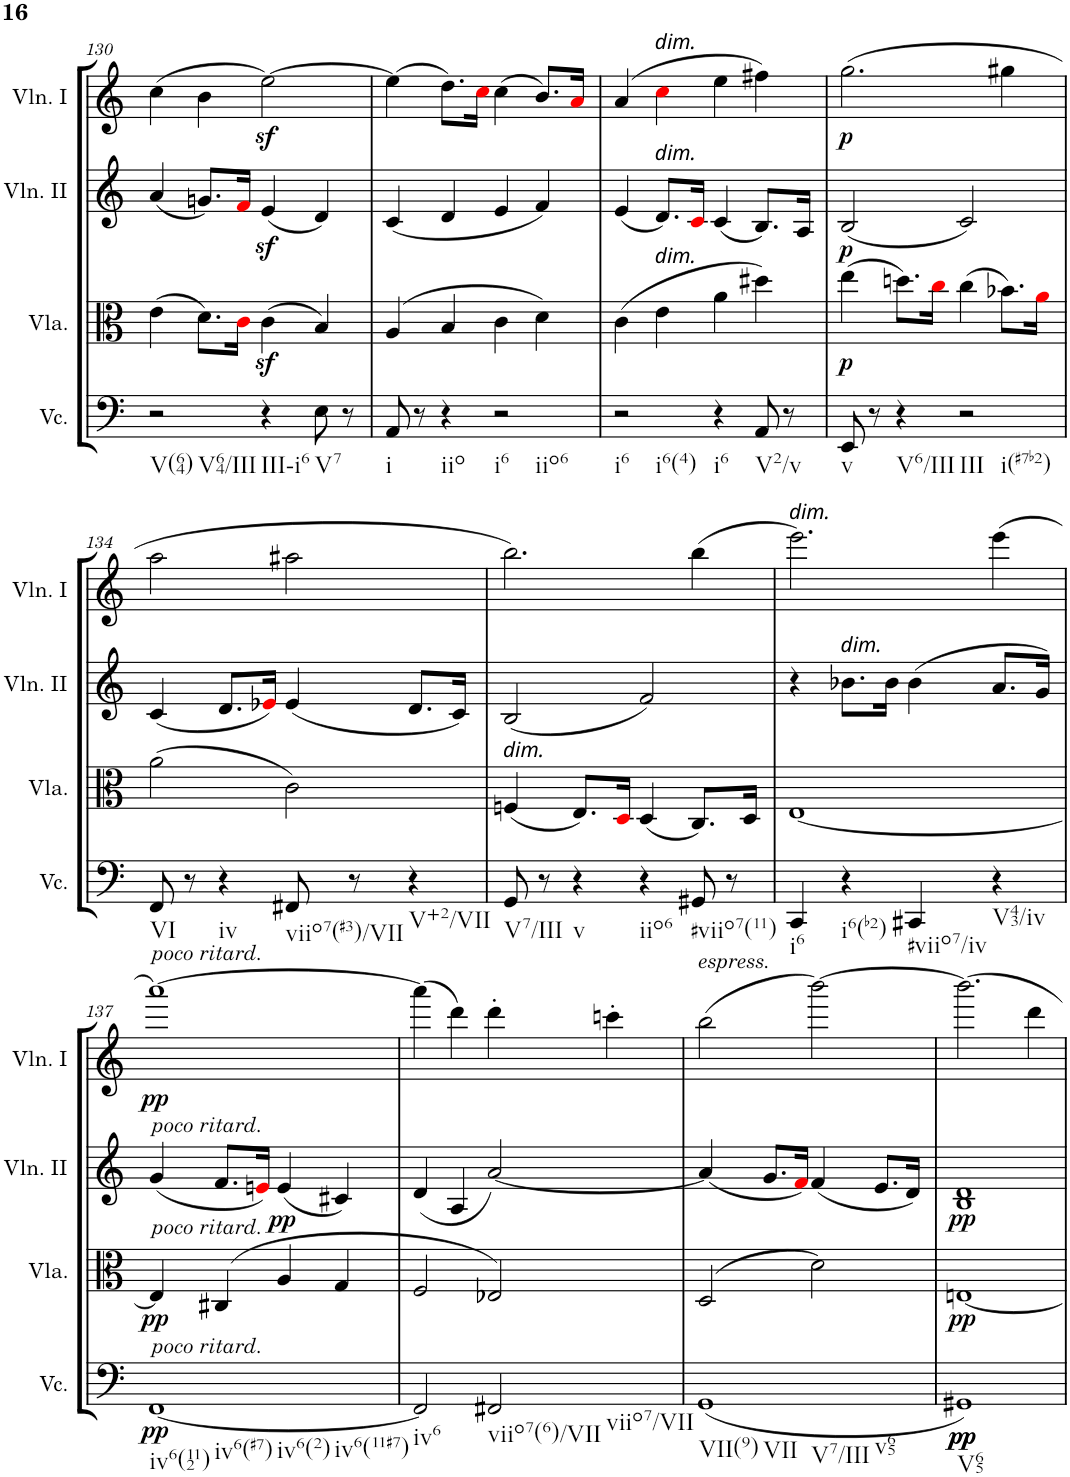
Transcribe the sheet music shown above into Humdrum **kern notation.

**kern	**dynam	**kern	**dynam	**kern	**dynam	**kern	**dynam
*part4	*part4	*part3	*part3	*part2	*part2	*part1	*part1
*staff4	*staff4	*staff3	*staff3	*staff2	*staff2	*staff1	*staff1
*I"Violoncello	*	*I"Viola	*	*I"Violino II	*	*I"Violino I	*
*I'Vc.	*	*I'Vla.	*	*I'Vln. II	*	*I'Vln. I	*
!!LO:PB:g=z
*clefC4	*	*clefC3	*	*clefG2	*	*clefG2	*
*k[]	*	*k[]	*	*k[]	*	*k[]	*
*C:	*	*C:	*	*C:	*	*C:	*
*M4/4	*	*M4/4	*	*M4/4	*	*M4/4	*
*met(c)	*	*met(c)	*	*met(c)	*	*met(c)	*
=130	=130	=130	=130	=130	=130	=130	=130
!LO:TX:b:t=V(64)	!	!	!	!	!	!	!
!LO:TX:b:t=V64/III	!	!	!	!	!	!	!
2r	.	(>4e\	.	(<4a/	.	(>4cc\	.
.	.	8.d\L)	.	8.gn/L)	.	4b\	.
.	.	16ci\Jk	.	16fi/Jk	.	.	.
!LO:TX:b:t=III-i6	!	!	!	!	!	!	!
4r	.	(>4cz<\	.	(<4ez</	.	[2eez<\)	.
!LO:TX:b:t=V7	!	!	!	!	!	!	!
8E\	.	4B/)	.	4d/)	.	.	.
8r	.	.	.	.	.	.	.
=131	=131	=131	=131	=131	=131	=131	=131
!LO:TX:b:t=i	!	!	!	!	!	!	!
8AA/	.	(>4A/	.	(<4c/	.	(>4ee\]	.
8r	.	.	.	.	.	.	.
!LO:TX:b:t=iio	!	!	!	!	!	!	!
4r	.	4B/	.	4d/	.	8.dd\L)	.
.	.	.	.	.	.	16cci\Jk	.
!LO:TX:b:t=i6	!	!	!	!	!	!	!
!LO:TX:b:t=iio6	!	!	!	!	!	!	!
2r	.	4c\	.	4e/	.	(>4cc\	.
.	.	4d\)	.	4f/)	.	8.b/L)	.
.	.	.	.	.	.	16ai/Jk	.
=132	=132	=132	=132	=132	=132	=132	=132
!LO:TX:b:t=i6	!	!	!	!	!	!	!
!LO:TX:b:t=i6(4)	!	!	!	!	!	!	!
2r	.	(>4c\	.	(<4e/	.	(>4a/	.
!	!	!	!	!	!	!LO:TX:a:i:t=dim.	!
!	!	!	!	!LO:TX:a:i:t=dim.	!	!	!
!	!	!LO:TX:a:i:t=dim.	!	!	!	!	!
.	.	4e\	.	8.d/L)	.	4cci\	.
.	.	.	.	16ci/Jk	.	.	.
!LO:TX:b:t=i6	!	!	!	!	!	!	!
4r	.	4a\	.	(<4c/	.	4ee\	.
!LO:TX:b:t=V2/v	!	!	!	!	!	!	!
8AA/	.	4dd#X\)	.	8.B/L)	.	4ff#X\)	.
8r	.	.	.	.	.	.	.
.	.	.	.	16A/Jk	.	.	.
=133	=133	=133	=133	=133	=133	=133	=133
!LO:TX:b:t=v	!	!	!	!	!	!	!
!	!	!	!LO:DY:b	!	!LO:DY:b	!	!LO:DY:b
8EE/	.	(>4ee\	p	(<2B/	p	(>2.gg\	p
8r	.	.	.	.	.	.	.
!LO:TX:b:t=V6/III	!	!	!	!	!	!	!
4r	.	8.ddn\L)	.	.	.	.	.
.	.	16cci\Jk	.	.	.	.	.
!LO:TX:b:t=III	!	!	!	!	!	!	!
!LO:TX:b:t=i(#7b2)	!	!	!	!	!	!	!
2r	.	(>4cc\	.	2c/)	.	.	.
.	.	8.b-X\L)	.	.	.	4gg#X\	.
.	.	16ai\Jk	.	.	.	.	.
!!LO:LB:g=z
=134	=134	=134	=134	=134	=134	=134	=134
!LO:TX:b:t=VI	!	!	!	!	!	!	!
8FF/	.	(>2a\	.	(<4c/	.	2aa\	.
8r	.	.	.	.	.	.	.
!LO:TX:b:t=iv	!	!	!	!	!	!	!
4r	.	.	.	8.d/L	.	.	.
.	.	.	.	16e-Xi/Jk)	.	.	.
!LO:TX:b:t=viio7(#3)/VII	!	!	!	!	!	!	!
8FF#X/	.	2c\)	.	(<4e-/	.	2aa#X\	.
8r	.	.	.	.	.	.	.
!LO:TX:b:t=V+2/VII	!	!	!	!	!	!	!
4r	.	.	.	8.d/L	.	.	.
.	.	.	.	16c/Jk)	.	.	.
=135	=135	=135	=135	=135	=135	=135	=135
!	!	!LO:TX:a:i:t=dim.	!	!	!	!	!
!LO:TX:b:t=V7/III	!	!	!	!	!	!	!
8GG/	.	(<4Fn/	.	(<2B/	.	2.bb\)	.
8r	.	.	.	.	.	.	.
!LO:TX:b:t=v	!	!	!	!	!	!	!
4r	.	8.E/L)	.	.	.	.	.
.	.	16Di/Jk	.	.	.	.	.
!LO:TX:b:t=iio6	!	!	!	!	!	!	!
4r	.	(<4D/	.	2f/)	.	.	.
!LO:TX:b:t=#viio7(11)	!	!	!	!	!	!	!
8GG#X/	.	8.C/L)	.	.	.	(>4bb\	.
8r	.	.	.	.	.	.	.
.	.	16D/Jk	.	.	.	.	.
=136	=136	=136	=136	=136	=136	=136	=136
!	!	!	!	!	!	!LO:TX:a:i:t=dim.	!
!LO:TX:b:t=i6	!	!	!	!	!	!	!
4CC/	.	[1E	.	4r	.	2.eee\)	.
!	!	!	!	!LO:TX:a:i:t=dim.	!	!	!
!LO:TX:b:t=i6(b2)	!	!	!	!	!	!	!
4r	.	.	.	8.b-X\L	.	.	.
.	.	.	.	16b-\Jk	.	.	.
!LO:TX:b:t=#viio7/iv	!	!	!	!	!	!	!
4CC#X/	.	.	.	(>4b-\	.	.	.
!LO:TX:b:t=V43/iv	!	!	!	!	!	!	!
4r	.	.	.	8.a/L	.	(>4eee\	.
.	.	.	.	16g/Jk)	.	.	.
!!LO:LB:g=z
=137	=137	=137	=137	=137	=137	=137	=137
!	!	!	!	!	!	!LO:TX:a:i:t=poco ritard.	!
!	!	!	!	!LO:TX:a:i:t=poco ritard.	!	!	!
!	!	!LO:TX:a:i:t=poco ritard.	!	!	!	!	!
!LO:TX:a:i:t=poco ritard.	!	!	!	!	!	!	!
!LO:TX:b:t=iv6(112)	!	!	!	!	!	!	!
!LO:TX:b:t=iv6(#7)	!	!	!	!	!	!	!
!LO:TX:b:t=iv6(2)	!	!	!	!	!	!	!
!LO:TX:b:t=iv6(11#7)	!	!	!	!	!	!	!
!	!LO:DY:b	!	!LO:DY:b	!	!	!	!LO:DY:b
[1FF	pp	4E/]	pp	(<4g/	.	[1aaa)	pp
.	.	(>4C#X/	.	8.f/L	.	.	.
.	.	.	.	16eni/Jk)	.	.	.
!	!	!	!	!	!LO:DY:b	!	!
.	.	4A/	.	(<4e/	pp	.	.
.	.	4G/	.	4c#X/)	.	.	.
=138	=138	=138	=138	=138	=138	=138	=138
!LO:TX:b:t=iv6	!	!	!	!	!	!	!
2FF/]	.	2F/	.	(<4d/	.	(>4aaa\]	.
.	.	.	.	4A/	.	4ddd\)	.
!LO:TX:b:t=viio7(6)/VII	!	!	!	!	!	!	!
!LO:TX:b:t=viio7/VII	!	!	!	!	!	!	!
2FF#X/	.	2E-X/)	.	[2a/)	.	4ddd'\	.
.	.	.	.	.	.	4cccn'\	.
=139	=139	=139	=139	=139	=139	=139	=139
!	!	!	!	!	!	!LO:TX:a:i:t=espress.	!
!LO:TX:b:t=VII(9)	!	!	!	!	!	!	!
!LO:TX:b:t=VII	!	!	!	!	!	!	!
!LO:TX:b:t=V7/III	!	!	!	!	!	!	!
!LO:TX:b:t=v65	!	!	!	!	!	!	!
(<1GG	.	(>2D/	.	(<4a/]	.	(>2bb\	.
.	.	.	.	8.g/L	.	.	.
.	.	.	.	16fi/Jk)	.	.	.
.	.	2d\)	.	(<4f/	.	[2bbb\)	.
.	.	.	.	8.e/L	.	.	.
.	.	.	.	16d/Jk)	.	.	.
=140	=140	=140	=140	=140	=140	=140	=140
!LO:TX:b:t=V65	!	!	!	!	!	!	!
!	!LO:DY:b	!	!	!	!	!	!
!	!LO:DY:n=1:b	!	!LO:DY:b	!	!LO:DY:b	!	!
1GG#X)	pp pp	[1En	pp	1B 1d	pp	2.bbb\]	.
.	.	.	.	.	.	4ddd\	.
=	=	=	=	=	=	=	=
*-	*-	*-	*-	*-	*-	*-	*-
